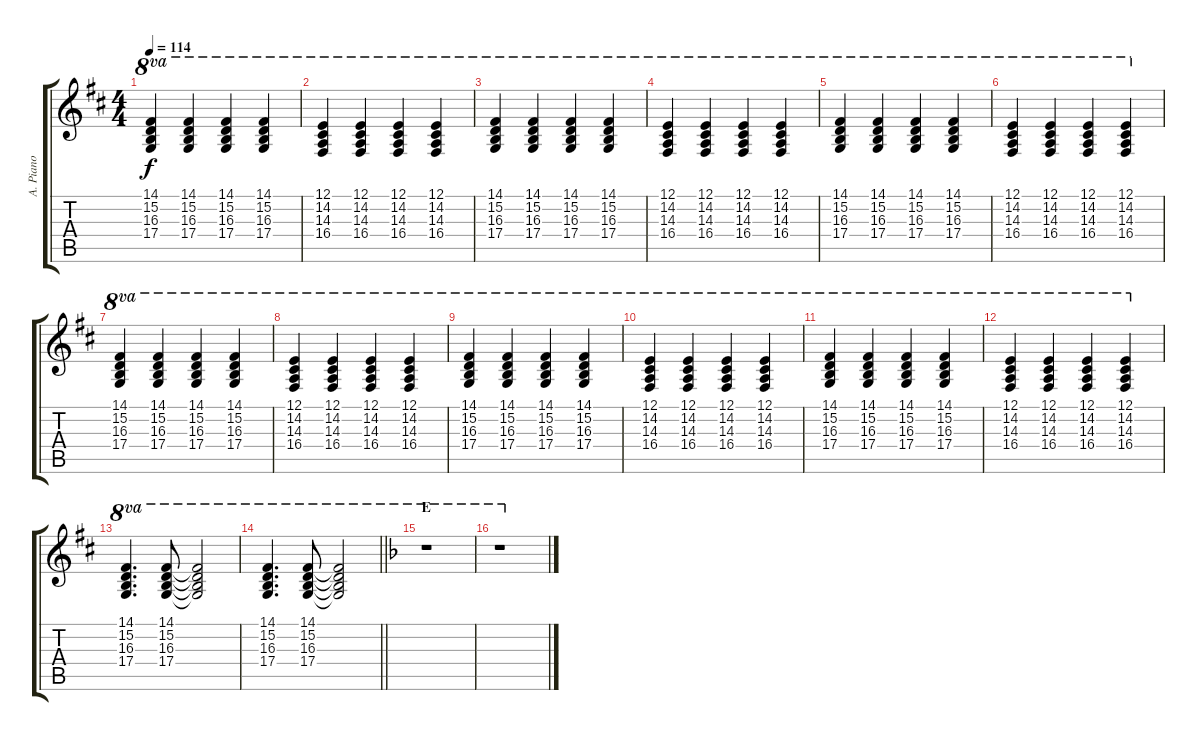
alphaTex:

\track ("A. Piano" "A. Piano") {instrument acousticgrandpiano}
\staff {score tabs}
\tuning (E4 B3 G3 D3 A2 E2) {hide}
\ts (4 4)
\tempo 114
\clef g2
\ks d
(14.1 15.2 16.3 17.4).4{ot 8va dy f} (14.1 15.2 16.3 17.4).4{ot 8va} (14.1 15.2 16.3 17.4).4{ot 8va} (14.1 15.2 16.3 17.4).4{ot 8va} |
(12.1 14.2 14.3 16.4).4{ot 8va} (12.1 14.2 14.3 16.4).4{ot 8va} (12.1 14.2 14.3 16.4).4{ot 8va} (12.1 14.2 14.3 16.4).4{ot 8va} |
(14.1 15.2 16.3 17.4).4{ot 8va} (14.1 15.2 16.3 17.4).4{ot 8va} (14.1 15.2 16.3 17.4).4{ot 8va} (14.1 15.2 16.3 17.4).4{ot 8va} |
(12.1 14.2 14.3 16.4).4{ot 8va} (12.1 14.2 14.3 16.4).4{ot 8va} (12.1 14.2 14.3 16.4).4{ot 8va} (12.1 14.2 14.3 16.4).4{ot 8va} |
(14.1 15.2 16.3 17.4).4{ot 8va} (14.1 15.2 16.3 17.4).4{ot 8va} (14.1 15.2 16.3 17.4).4{ot 8va} (14.1 15.2 16.3 17.4).4{ot 8va} |
(12.1 14.2 14.3 16.4).4{ot 8va} (12.1 14.2 14.3 16.4).4{ot 8va} (12.1 14.2 14.3 16.4).4{ot 8va} (12.1 14.2 14.3 16.4).4{ot 8va} |
(14.1 15.2 16.3 17.4).4{ot 8va} (14.1 15.2 16.3 17.4).4{ot 8va} (14.1 15.2 16.3 17.4).4{ot 8va} (14.1 15.2 16.3 17.4).4{ot 8va} |
(12.1 14.2 14.3 16.4).4{ot 8va} (12.1 14.2 14.3 16.4).4{ot 8va} (12.1 14.2 14.3 16.4).4{ot 8va} (12.1 14.2 14.3 16.4).4{ot 8va} |
(14.1 15.2 16.3 17.4).4{ot 8va} (14.1 15.2 16.3 17.4).4{ot 8va} (14.1 15.2 16.3 17.4).4{ot 8va} (14.1 15.2 16.3 17.4).4{ot 8va} |
(12.1 14.2 14.3 16.4).4{ot 8va} (12.1 14.2 14.3 16.4).4{ot 8va} (12.1 14.2 14.3 16.4).4{ot 8va} (12.1 14.2 14.3 16.4).4{ot 8va} |
(14.1 15.2 16.3 17.4).4{ot 8va} (14.1 15.2 16.3 17.4).4{ot 8va} (14.1 15.2 16.3 17.4).4{ot 8va} (14.1 15.2 16.3 17.4).4{ot 8va} |
(12.1 14.2 14.3 16.4).4{ot 8va} (12.1 14.2 14.3 16.4).4{ot 8va} (12.1 14.2 14.3 16.4).4{ot 8va} (12.1 14.2 14.3 16.4).4{ot 8va} |
(14.1 15.2 16.3 17.4).4{d ot 8va} (14.1 15.2 16.3 17.4).8{ot 8va} (14.1{t} 15.2{t} 16.3{t} 17.4{t}).2{ot 8va} |
\barLineRight lightlight
(14.1 15.2 16.3 17.4).4{d ot 8va} (14.1 15.2 16.3 17.4).8{ot 8va} (14.1{t} 15.2{t} 16.3{t} 17.4{t}).2{ot 8va} |
\section ("" "E")
\ks f
r.1{ot 8va} |
r.1{ot 8va}
